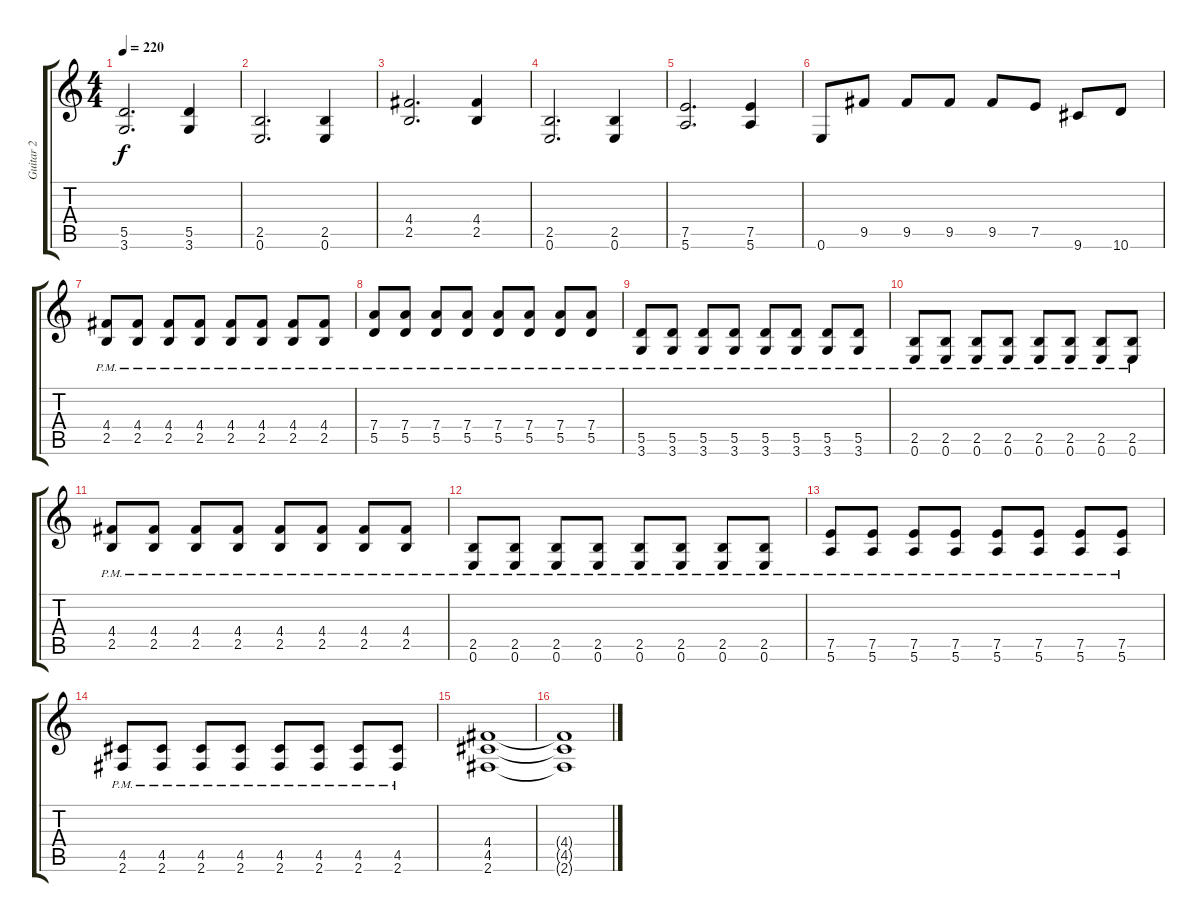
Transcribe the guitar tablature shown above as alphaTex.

\track ("Guitar 2" "Guitar 2") {instrument acousticguitarsteel}
\staff {score tabs}
\tuning (E4 B3 G3 D3 A2 E2) {hide}
\ts (4 4)
\tempo 220
\clef g2
\ks c
(5.5 3.6).2{d dy f} (5.5 3.6).4 |
(2.5 0.6).2{d} (2.5 0.6).4 |
(4.4 2.5).2{d} (4.4 2.5).4 |
(2.5 0.6).2{d} (2.5 0.6).4 |
(7.5 5.6).2{d} (7.5 5.6).4 |
0.6.8 9.5.8 9.5.8 9.5.8 9.5.8 7.5.8 9.6.8 10.6.8 |
(4.4{pm} 2.5{pm}).8 (4.4{pm} 2.5{pm}).8 (4.4{pm} 2.5{pm}).8 (4.4{pm} 2.5{pm}).8 (4.4{pm} 2.5{pm}).8 (4.4{pm} 2.5{pm}).8 (4.4{pm} 2.5{pm}).8 (4.4{pm} 2.5{pm}).8 |
(7.4{pm} 5.5{pm}).8 (7.4{pm} 5.5{pm}).8 (7.4{pm} 5.5{pm}).8 (7.4{pm} 5.5{pm}).8 (7.4{pm} 5.5{pm}).8 (7.4{pm} 5.5{pm}).8 (7.4{pm} 5.5{pm}).8 (7.4{pm} 5.5).8 |
(5.5{pm} 3.6{pm}).8 (5.5{pm} 3.6{pm}).8 (5.5{pm} 3.6{pm}).8 (5.5{pm} 3.6{pm}).8 (5.5{pm} 3.6{pm}).8 (5.5{pm} 3.6{pm}).8 (5.5{pm} 3.6{pm}).8 (5.5{pm} 3.6{pm}).8 |
(2.5{pm} 0.6{pm}).8 (2.5{pm} 0.6{pm}).8 (2.5{pm} 0.6{pm}).8 (2.5{pm} 0.6{pm}).8 (2.5{pm} 0.6{pm}).8 (2.5{pm} 0.6{pm}).8 (2.5{pm} 0.6{pm}).8 (2.5{pm} 0.6{pm}).8 |
(4.4{pm} 2.5{pm}).8 (4.4{pm} 2.5{pm}).8 (4.4{pm} 2.5{pm}).8 (4.4{pm} 2.5{pm}).8 (4.4{pm} 2.5{pm}).8 (4.4{pm} 2.5{pm}).8 (4.4{pm} 2.5{pm}).8 (4.4{pm} 2.5{pm}).8 |
(2.5{pm} 0.6{pm}).8 (2.5{pm} 0.6{pm}).8 (2.5{pm} 0.6{pm}).8 (2.5{pm} 0.6{pm}).8 (2.5{pm} 0.6{pm}).8 (2.5{pm} 0.6{pm}).8 (2.5{pm} 0.6{pm}).8 (2.5{pm} 0.6{pm}).8 |
(7.5{pm} 5.6{pm}).8 (7.5{pm} 5.6{pm}).8 (7.5{pm} 5.6{pm}).8 (7.5{pm} 5.6{pm}).8 (7.5{pm} 5.6{pm}).8 (7.5{pm} 5.6{pm}).8 (7.5{pm} 5.6{pm}).8 (7.5{pm} 5.6{pm}).8 |
(4.5{pm} 2.6{pm}).8 (4.5{pm} 2.6{pm}).8 (4.5{pm} 2.6{pm}).8 (4.5{pm} 2.6{pm}).8 (4.5{pm} 2.6{pm}).8 (4.5{pm} 2.6{pm}).8 (4.5{pm} 2.6{pm}).8 (4.5{pm} 2.6{pm}).8 |
(4.4 4.5 2.6).1{instrument overdrivenguitar} |
(4.4{t} 4.5{t} 2.6{t}).1
